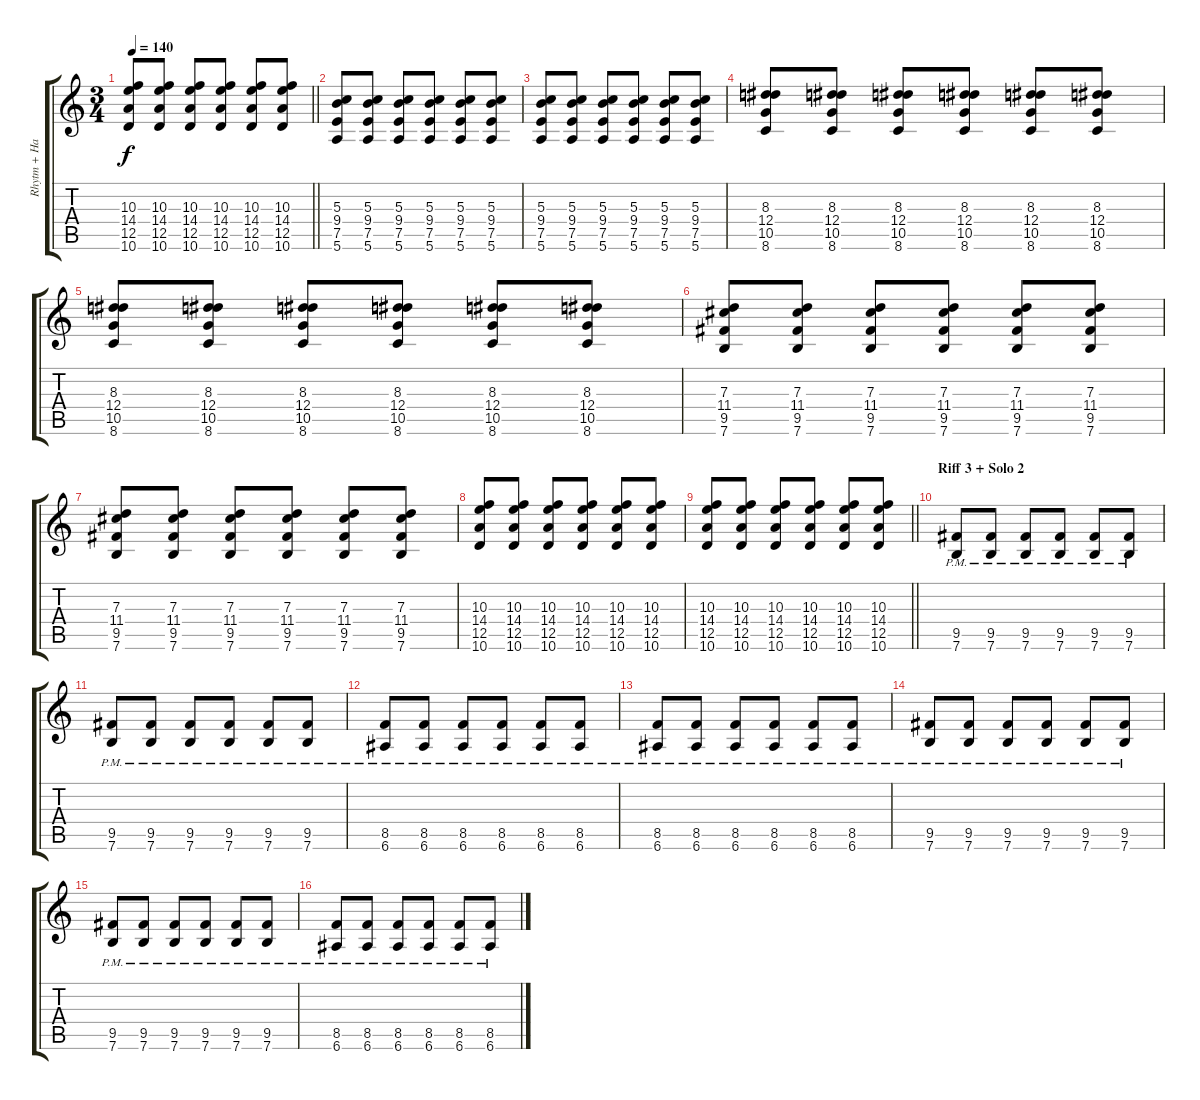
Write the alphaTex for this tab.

\track ("Rhytm + Harmony" "Rhytm + Ha") {instrument distortionguitar}
\staff {score tabs}
\tuning (E4 B3 G3 D3 A2 E2) {hide}
\ts (3 4)
\tempo 140
\clef g2
\barLineRight lightlight
\ks c
(10.3 14.4 12.5 10.6).8{dy f} (10.3 14.4 12.5 10.6).8 (10.3 14.4 12.5 10.6).8 (10.3 14.4 12.5 10.6).8 (10.3 14.4 12.5 10.6).8 (10.3 14.4 12.5 10.6).8 |
(5.3 9.4 7.5 5.6).8{volume 12 balance 0} (5.3 9.4 7.5 5.6).8 (5.3 9.4 7.5 5.6).8 (5.3 9.4 7.5 5.6).8 (5.3 9.4 7.5 5.6).8 (5.3 9.4 7.5 5.6).8 |
(5.3 9.4 7.5 5.6).8 (5.3 9.4 7.5 5.6).8 (5.3 9.4 7.5 5.6).8 (5.3 9.4 7.5 5.6).8 (5.3 9.4 7.5 5.6).8 (5.3 9.4 7.5 5.6).8 |
(8.3 12.4 10.5 8.6).8 (8.3 12.4 10.5 8.6).8 (8.3 12.4 10.5 8.6).8 (8.3 12.4 10.5 8.6).8 (8.3 12.4 10.5 8.6).8 (8.3 12.4 10.5 8.6).8 |
(8.3 12.4 10.5 8.6).8 (8.3 12.4 10.5 8.6).8 (8.3 12.4 10.5 8.6).8 (8.3 12.4 10.5 8.6).8 (8.3 12.4 10.5 8.6).8 (8.3 12.4 10.5 8.6).8 |
(7.3 11.4 9.5 7.6).8 (7.3 11.4 9.5 7.6).8 (7.3 11.4 9.5 7.6).8 (7.3 11.4 9.5 7.6).8 (7.3 11.4 9.5 7.6).8 (7.3 11.4 9.5 7.6).8 |
(7.3 11.4 9.5 7.6).8 (7.3 11.4 9.5 7.6).8 (7.3 11.4 9.5 7.6).8 (7.3 11.4 9.5 7.6).8 (7.3 11.4 9.5 7.6).8 (7.3 11.4 9.5 7.6).8 |
(10.3 14.4 12.5 10.6).8 (10.3 14.4 12.5 10.6).8 (10.3 14.4 12.5 10.6).8 (10.3 14.4 12.5 10.6).8 (10.3 14.4 12.5 10.6).8 (10.3 14.4 12.5 10.6).8 |
\barLineRight lightlight
(10.3 14.4 12.5 10.6).8 (10.3 14.4 12.5 10.6).8 (10.3 14.4 12.5 10.6).8 (10.3 14.4 12.5 10.6).8 (10.3 14.4 12.5 10.6).8 (10.3 14.4 12.5 10.6).8 |
\section ("" "Riff 3 + Solo 2")
(9.5{pm} 7.6{pm}).8 (9.5{pm} 7.6{pm}).8 (9.5{pm} 7.6{pm}).8 (9.5{pm} 7.6{pm}).8 (9.5{pm} 7.6{pm}).8 (9.5{pm} 7.6{pm}).8 |
(9.5{pm} 7.6{pm}).8 (9.5{pm} 7.6{pm}).8 (9.5{pm} 7.6{pm}).8 (9.5{pm} 7.6{pm}).8 (9.5{pm} 7.6{pm}).8 (9.5{pm} 7.6{pm}).8 |
(8.5{pm} 6.6{pm}).8 (8.5{pm} 6.6{pm}).8 (8.5{pm} 6.6{pm}).8 (8.5{pm} 6.6{pm}).8 (8.5{pm} 6.6{pm}).8 (8.5{pm} 6.6{pm}).8 |
(8.5{pm} 6.6{pm}).8 (8.5{pm} 6.6{pm}).8 (8.5{pm} 6.6{pm}).8 (8.5{pm} 6.6{pm}).8 (8.5{pm} 6.6{pm}).8 (8.5{pm} 6.6{pm}).8 |
(9.5{pm} 7.6{pm}).8 (9.5{pm} 7.6{pm}).8 (9.5{pm} 7.6{pm}).8 (9.5{pm} 7.6{pm}).8 (9.5{pm} 7.6{pm}).8 (9.5{pm} 7.6{pm}).8 |
(9.5{pm} 7.6{pm}).8 (9.5{pm} 7.6{pm}).8 (9.5{pm} 7.6{pm}).8 (9.5{pm} 7.6{pm}).8 (9.5{pm} 7.6{pm}).8 (9.5{pm} 7.6{pm}).8 |
(8.5{pm} 6.6{pm}).8 (8.5{pm} 6.6{pm}).8 (8.5{pm} 6.6{pm}).8 (8.5{pm} 6.6{pm}).8 (8.5{pm} 6.6{pm}).8 (8.5{pm} 6.6{pm}).8
